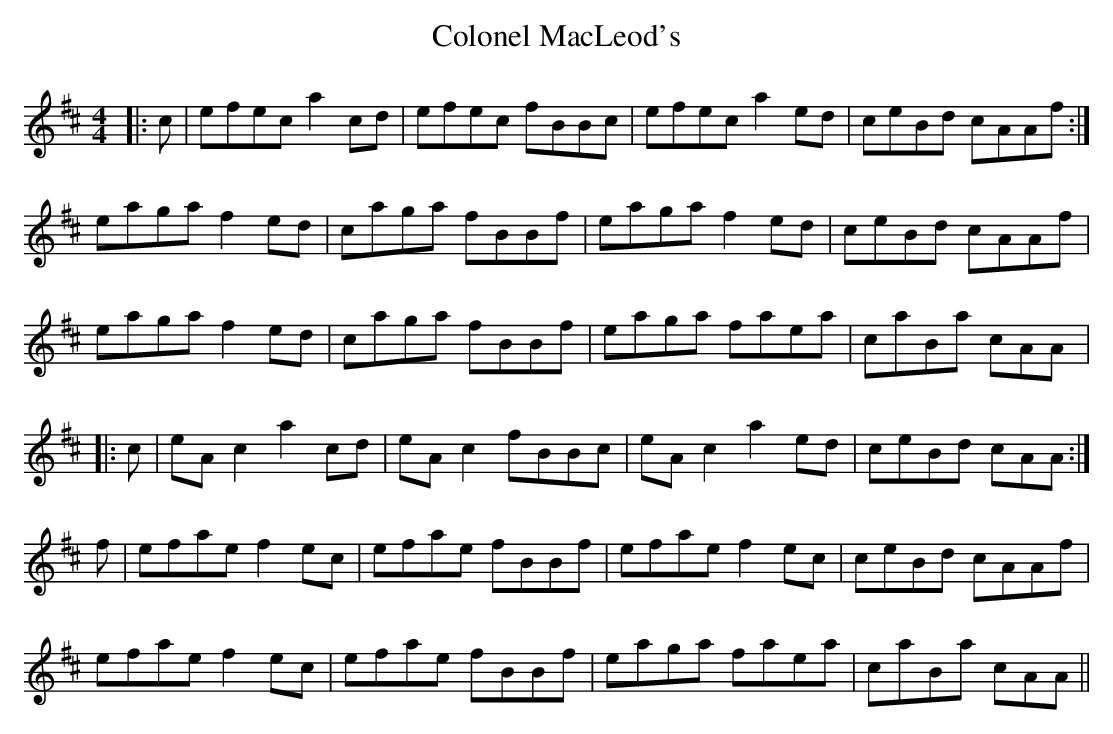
X:1
T: Colonel MacLeod's
M: 4/4
L: 1/8
K: Amix
|:c|efec a2 cd|efec fBBc|efec a2 ed|ceBd cAAf:|
eaga f2 ed|caga fBBf|eaga f2 ed|ceBd cAAf|
eaga f2 ed|caga fBBf|eaga faea|caBa cAA|:
c|eAc2 a2cd|eAc2 fBBc|eAc2a2ed|ceBd cAA:|
f|efae f2ec|efae fBBf|efae f2ec|ceBd cAAf|
efae f2ec|efae fBBf|eaga faea|caBa cAA||
